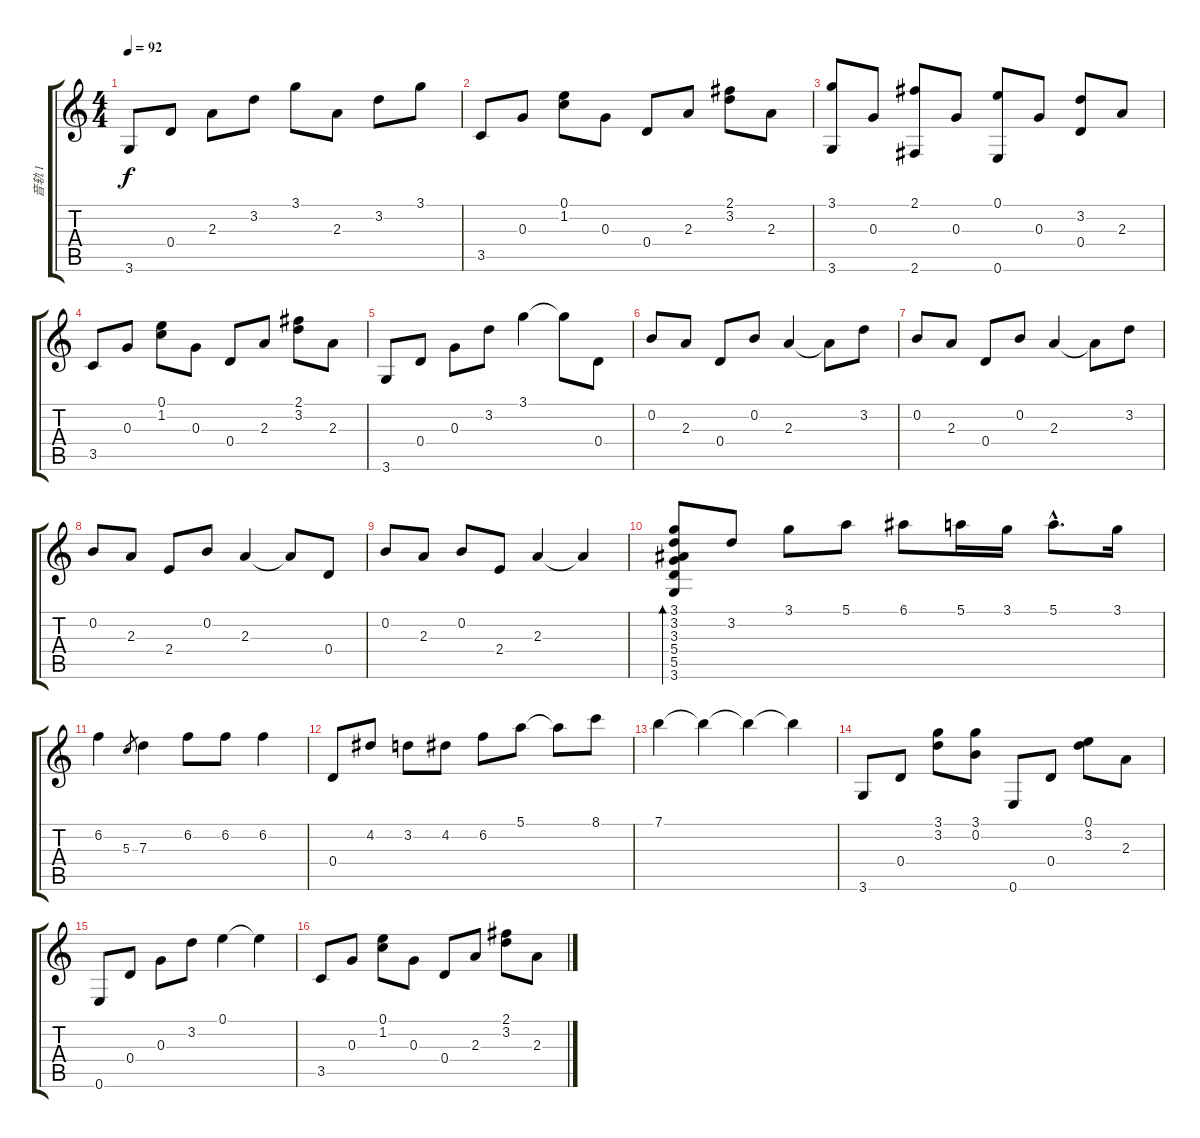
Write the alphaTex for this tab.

\track ("音轨 1" "音轨 1") {instrument acousticguitarnylon}
\staff {score tabs}
\tuning (E4 B3 G3 D3 A2 E2) {hide}
\ts (4 4)
\tempo 92
\clef g2
\ks c
3.6.8{dy f} 0.4.8 2.3.8 3.2.8 3.1.8 2.3.8 3.2.8 3.1.8 |
3.5.8 0.3.8 (0.1 1.2).8 0.3.8 0.4.8 2.3.8 (2.1 3.2).8 2.3.8 |
(3.1 3.6).8 0.3.8 (2.1 2.6).8 0.3.8 (0.1 0.6).8 0.3.8 (3.2 0.4).8 2.3.8 |
3.5.8 0.3.8 (0.1 1.2).8 0.3.8 0.4.8 2.3.8 (2.1 3.2).8 2.3.8 |
3.6.8 0.4.8 0.3.8 3.2.8 3.1.4 3.1{t}.8 0.4.8 |
0.2.8 2.3.8 0.4.8 0.2.8 2.3.4 2.3{t}.8 3.2.8 |
0.2.8 2.3.8 0.4.8 0.2.8 2.3.4 2.3{t}.8 3.2.8 |
0.2.8 2.3.8 2.4.8 0.2.8 2.3.4 2.3{t}.8 0.4.8 |
0.2.8 2.3.8 0.2.8 2.4.8 2.3.4 2.3{t}.4 |
(3.1 3.2 3.3 5.4 5.5 3.6).8{bd 60} 3.2.8 3.1.8 5.1.8 6.1.8 5.1.16 3.1.16 5.1{hac}.8{d} 3.1.16 |
6.2.4 5.3.8{gr} 7.3.4 6.2.8 6.2.8 6.2.4 |
0.4.8 4.2.8 3.2.8 4.2.8 6.2.8 5.1.8 5.1{t}.8 8.1.8 |
7.1.4 7.1{t}.4 7.1{t}.4 7.1{t}.4 |
3.6.8 0.4.8 (3.1 3.2).8 (3.1 0.2).8 0.6.8 0.4.8 (0.1 3.2).8 2.3.8 |
0.6.8 0.4.8 0.3.8 3.2.8 0.1.4 0.1{t}.4 |
3.5.8 0.3.8 (0.1 1.2).8 0.3.8 0.4.8 2.3.8 (2.1 3.2).8 2.3.8
